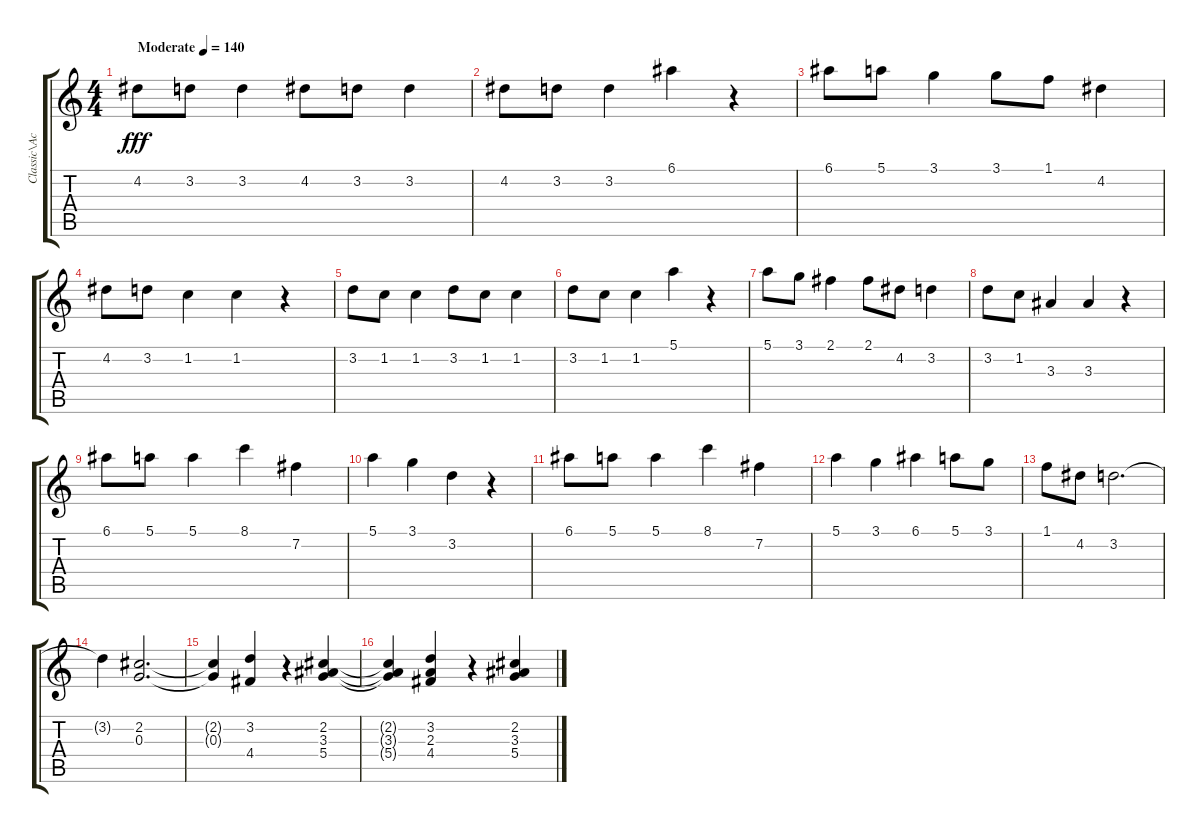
\track ("Classic\\Acoustic Guitar" "Classic\\Ac") {instrument acousticguitarsteel}
\staff {score tabs}
\tuning (E4 B3 G3 D3 A2 E2) {hide}
\ts (4 4)
\tempo (140 "Moderate")
\clef g2
\ks c
4.2.8{dy fff instrument acousticguitarsteel} 3.2.8 3.2.4 4.2.8 3.2.8 3.2.4 |
4.2.8 3.2.8 3.2.4 6.1.4 r.4 |
6.1.8 5.1.8 3.1.4 3.1.8 1.1.8 4.2.4 |
4.2.8 3.2.8 1.2.4 1.2.4 r.4 |
3.2.8 1.2.8 1.2.4 3.2.8 1.2.8 1.2.4 |
3.2.8 1.2.8 1.2.4 5.1.4 r.4 |
5.1.8 3.1.8 2.1.4 2.1.8 4.2.8 3.2.4 |
3.2.8 1.2.8 3.3.4 3.3.4 r.4 |
6.1.8 5.1.8 5.1.4 8.1.4 7.2.4 |
5.1.4 3.1.4 3.2.4 r.4 |
6.1.8 5.1.8 5.1.4 8.1.4 7.2.4 |
5.1.4 3.1.4 6.1.4 5.1.8 3.1.8 |
1.1.8 4.2.8 3.2.2{d} |
3.2{t}.4 (2.2 0.3).2{d} |
(2.2{t} 0.3{t}).4 (3.2 4.4).4 r.4 (2.2 3.3 5.4).4 |
(2.2{t} 3.3{t} 5.4{t}).4 (3.2 2.3 4.4).4 r.4 (2.2 3.3 5.4).4
